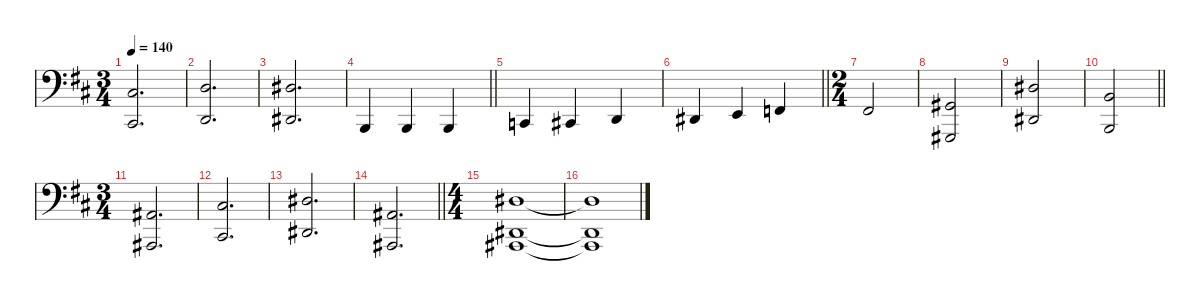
\defaultSystemsLayout 4
\hideDynamics
\bracketExtendMode nobrackets
\singleTrackTrackNamePolicy hidden
\multiTrackTrackNamePolicy hidden
\otherSystemsTrackNameOrientation horizontal
\track ("Piano - LH" "el.pno.") {defaultSystemsLayout 8 instrument electricpiano1}
\staff {score}
\tuning (G2 D2 A1 E1)
\ts (3 4)
\tempo 140
\clef f4
\ks d
(6.1{acc #} 4.3{acc #}).2{d dy f beam Up} |
(7.1{acc forcenatural} 5.3{acc forcenatural}).2{d beam Up} |
(8.1{acc #} 6.3{acc #}).2{d beam Up} |
\barLineRight lightlight
2.3{acc forcenatural}.4{beam Up} 2.3{acc forcenatural}.4{beam Up} 2.3{acc forcenatural}.4{beam Up} |
3.3{acc forcenatural}.4{beam Up} 4.3{acc #}.4{beam Up} 5.3{acc forcenatural}.4{beam Up} |
\barLineRight lightlight
6.3{acc #}.4{beam Up} 7.3{acc forcenatural}.4{beam Up} 8.3{acc forcenatural}.4{beam Up} |
\ts (2 4)
9.3{acc #}.2{beam Up} |
(6.2{acc #} 4.4{acc #}).2{beam Up} |
(8.1{acc #} 6.3{acc #}).2{beam Up} |
\barLineRight lightlight
(4.1{acc forcenatural} 2.3{acc forcenatural}).2{beam Up} |
\ts (3 4)
(3.1{acc #} 1.3{acc #}).2{d beam Up} |
(6.1{acc #} 4.3{acc #}).2{d beam Up} |
(8.1{acc #} 6.3{acc #}).2{d beam Up} |
\barLineRight lightlight
(8.2{acc #} 6.4{acc #}).2{d beam Up} |
\ts (4 4)
(8.1{acc #} 6.3{acc #} 6.4{acc #}).1{beam Up} |
(8.1{t acc #} 6.3{t acc #} 6.4{t acc #}).1{beam Up}
